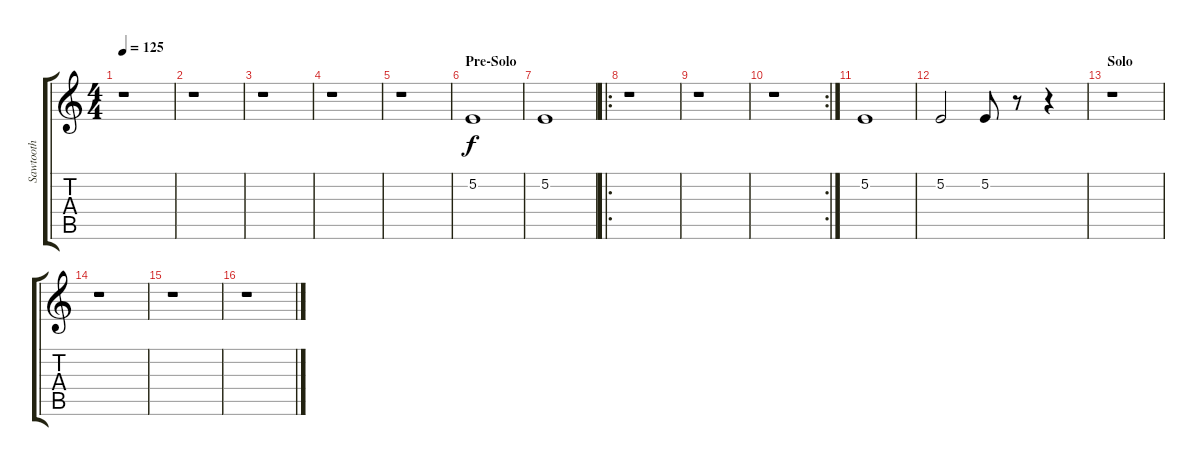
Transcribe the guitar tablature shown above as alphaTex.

\track ("Sawtooth" "Sawtooth") {instrument lead2sawtooth}
\staff {score tabs}
\tuning (E4 B3 G3 D3 A2 E2) {hide}
\ts (4 4)
\tempo 125
\clef g2
\ks c
r.1{dy f} |
r.1 |
r.1 |
r.1 |
r.1 |
\section ("" "Pre-Solo")
5.2.1 |
5.2.1 |
\ro
r.1 |
r.1 |
\rc 2
r.1 |
5.2.1 |
5.2.2 5.2.8 r.8 r.4 |
\section ("" "Solo")
r.1 |
r.1 |
r.1 |
r.1
